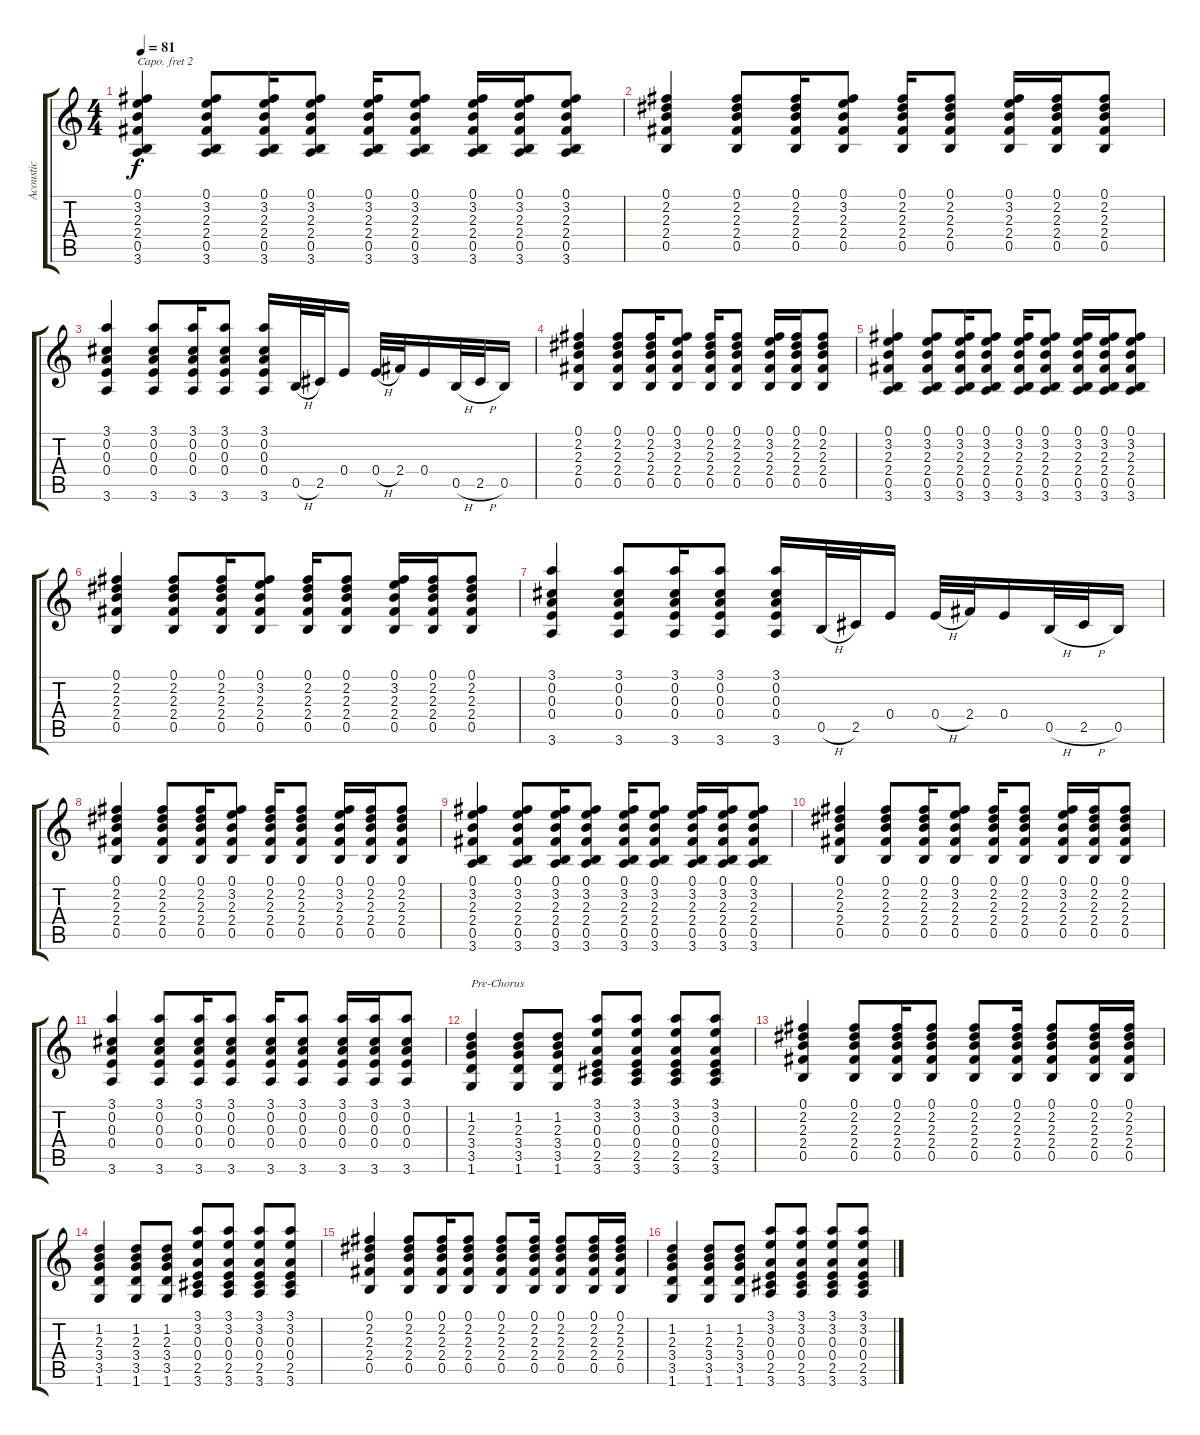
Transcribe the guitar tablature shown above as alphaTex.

\track ("Acoustic" "Acoustic") {instrument acousticguitarsteel}
\staff {score tabs}
\capo 2
\tuning (E4 B3 G3 D3 A2 E2) {hide}
\ts (4 4)
\tempo 81
\clef g2
\ks c
(0.1 3.2 2.3 2.4 0.5 3.6).4{dy f} (0.1 3.2 2.3 2.4 0.5 3.6).8 (0.1 3.2 2.3 2.4 0.5 3.6).16 (0.1 3.2 2.3 2.4 0.5 3.6).8 (0.1 3.2 2.3 2.4 0.5 3.6).16 (0.1 3.2 2.3 2.4 0.5 3.6).8 (0.1 3.2 2.3 2.4 0.5 3.6).16 (0.1 3.2 2.3 2.4 0.5 3.6).16 (0.1 3.2 2.3 2.4 0.5 3.6).8 |
(0.1 2.2 2.3 2.4 0.5).4 (0.1 2.2 2.3 2.4 0.5).8 (0.1 2.2 2.3 2.4 0.5).16 (0.1 3.2 2.3 2.4 0.5).8 (0.1 2.2 2.3 2.4 0.5).16 (0.1 2.2 2.3 2.4 0.5).8 (0.1 3.2 2.3 2.4 0.5).16 (0.1 2.2 2.3 2.4 0.5).16 (0.1 2.2 2.3 2.4 0.5).8 |
(3.1 0.2 0.3 0.4 3.6).4 (3.1 0.2 0.3 0.4 3.6).8 (3.1 0.2 0.3 0.4 3.6).16 (3.1 0.2 0.3 0.4 3.6).8 (3.1 0.2 0.3 0.4 3.6).16 0.5{h}.32 2.5.32 0.4.16 0.4{h}.32 2.4.32 0.4.16 0.5{h}.32 2.5{h}.32 0.5.16 |
(0.1 2.2 2.3 2.4 0.5).4 (0.1 2.2 2.3 2.4 0.5).8 (0.1 2.2 2.3 2.4 0.5).16 (0.1 3.2 2.3 2.4 0.5).8 (0.1 2.2 2.3 2.4 0.5).16 (0.1 2.2 2.3 2.4 0.5).8 (0.1 3.2 2.3 2.4 0.5).16 (0.1 2.2 2.3 2.4 0.5).16 (0.1 2.2 2.3 2.4 0.5).8 |
(0.1 3.2 2.3 2.4 0.5 3.6).4 (0.1 3.2 2.3 2.4 0.5 3.6).8 (0.1 3.2 2.3 2.4 0.5 3.6).16 (0.1 3.2 2.3 2.4 0.5 3.6).8 (0.1 3.2 2.3 2.4 0.5 3.6).16 (0.1 3.2 2.3 2.4 0.5 3.6).8 (0.1 3.2 2.3 2.4 0.5 3.6).16 (0.1 3.2 2.3 2.4 0.5 3.6).16 (0.1 3.2 2.3 2.4 0.5 3.6).8 |
(0.1 2.2 2.3 2.4 0.5).4 (0.1 2.2 2.3 2.4 0.5).8 (0.1 2.2 2.3 2.4 0.5).16 (0.1 3.2 2.3 2.4 0.5).8 (0.1 2.2 2.3 2.4 0.5).16 (0.1 2.2 2.3 2.4 0.5).8 (0.1 3.2 2.3 2.4 0.5).16 (0.1 2.2 2.3 2.4 0.5).16 (0.1 2.2 2.3 2.4 0.5).8 |
(3.1 0.2 0.3 0.4 3.6).4 (3.1 0.2 0.3 0.4 3.6).8 (3.1 0.2 0.3 0.4 3.6).16 (3.1 0.2 0.3 0.4 3.6).8 (3.1 0.2 0.3 0.4 3.6).16 0.5{h}.32 2.5.32 0.4.16 0.4{h}.32 2.4.32 0.4.16 0.5{h}.32 2.5{h}.32 0.5.16 |
(0.1 2.2 2.3 2.4 0.5).4 (0.1 2.2 2.3 2.4 0.5).8 (0.1 2.2 2.3 2.4 0.5).16 (0.1 3.2 2.3 2.4 0.5).8 (0.1 2.2 2.3 2.4 0.5).16 (0.1 2.2 2.3 2.4 0.5).8 (0.1 3.2 2.3 2.4 0.5).16 (0.1 2.2 2.3 2.4 0.5).16 (0.1 2.2 2.3 2.4 0.5).8 |
(0.1 3.2 2.3 2.4 0.5 3.6).4 (0.1 3.2 2.3 2.4 0.5 3.6).8 (0.1 3.2 2.3 2.4 0.5 3.6).16 (0.1 3.2 2.3 2.4 0.5 3.6).8 (0.1 3.2 2.3 2.4 0.5 3.6).16 (0.1 3.2 2.3 2.4 0.5 3.6).8 (0.1 3.2 2.3 2.4 0.5 3.6).16 (0.1 3.2 2.3 2.4 0.5 3.6).16 (0.1 3.2 2.3 2.4 0.5 3.6).8 |
(0.1 2.2 2.3 2.4 0.5).4 (0.1 2.2 2.3 2.4 0.5).8 (0.1 2.2 2.3 2.4 0.5).16 (0.1 3.2 2.3 2.4 0.5).8 (0.1 2.2 2.3 2.4 0.5).16 (0.1 2.2 2.3 2.4 0.5).8 (0.1 3.2 2.3 2.4 0.5).16 (0.1 2.2 2.3 2.4 0.5).16 (0.1 2.2 2.3 2.4 0.5).8 |
(3.1 0.2 0.3 0.4 3.6).4 (3.1 0.2 0.3 0.4 3.6).8 (3.1 0.2 0.3 0.4 3.6).16 (3.1 0.2 0.3 0.4 3.6).8 (3.1 0.2 0.3 0.4 3.6).16 (3.1 0.2 0.3 0.4 3.6).8 (3.1 0.2 0.3 0.4 3.6).16 (3.1 0.2 0.3 0.4 3.6).16 (3.1 0.2 0.3 0.4 3.6).8 |
(1.2 2.3 3.4 3.5 1.6).4{txt "Pre-Chorus"} (1.2 2.3 3.4 3.5 1.6).8 (1.2 2.3 3.4 3.5 1.6).8 (3.1 3.2 0.3 0.4 2.5 3.6).8 (3.1 3.2 0.3 0.4 2.5 3.6).8 (3.1 3.2 0.3 0.4 2.5 3.6).8 (3.1 3.2 0.3 0.4 2.5 3.6).8 |
(0.1 2.2 2.3 2.4 0.5).4 (0.1 2.2 2.3 2.4 0.5).8 (0.1 2.2 2.3 2.4 0.5).16 (0.1 2.2 2.3 2.4 0.5).8 (0.1 2.2 2.3 2.4 0.5).8 (0.1 2.2 2.3 2.4 0.5).16 (0.1 2.2 2.3 2.4 0.5).8 (0.1 2.2 2.3 2.4 0.5).16 (0.1 2.2 2.3 2.4 0.5).16 |
(1.2 2.3 3.4 3.5 1.6).4 (1.2 2.3 3.4 3.5 1.6).8 (1.2 2.3 3.4 3.5 1.6).8 (3.1 3.2 0.3 0.4 2.5 3.6).8 (3.1 3.2 0.3 0.4 2.5 3.6).8 (3.1 3.2 0.3 0.4 2.5 3.6).8 (3.1 3.2 0.3 0.4 2.5 3.6).8 |
(0.1 2.2 2.3 2.4 0.5).4 (0.1 2.2 2.3 2.4 0.5).8 (0.1 2.2 2.3 2.4 0.5).16 (0.1 2.2 2.3 2.4 0.5).8 (0.1 2.2 2.3 2.4 0.5).8 (0.1 2.2 2.3 2.4 0.5).16 (0.1 2.2 2.3 2.4 0.5).8 (0.1 2.2 2.3 2.4 0.5).16 (0.1 2.2 2.3 2.4 0.5).16 |
(1.2 2.3 3.4 3.5 1.6).4 (1.2 2.3 3.4 3.5 1.6).8 (1.2 2.3 3.4 3.5 1.6).8 (3.1 3.2 0.3 0.4 2.5 3.6).8 (3.1 3.2 0.3 0.4 2.5 3.6).8 (3.1 3.2 0.3 0.4 2.5 3.6).8 (3.1 3.2 0.3 0.4 2.5 3.6).8
